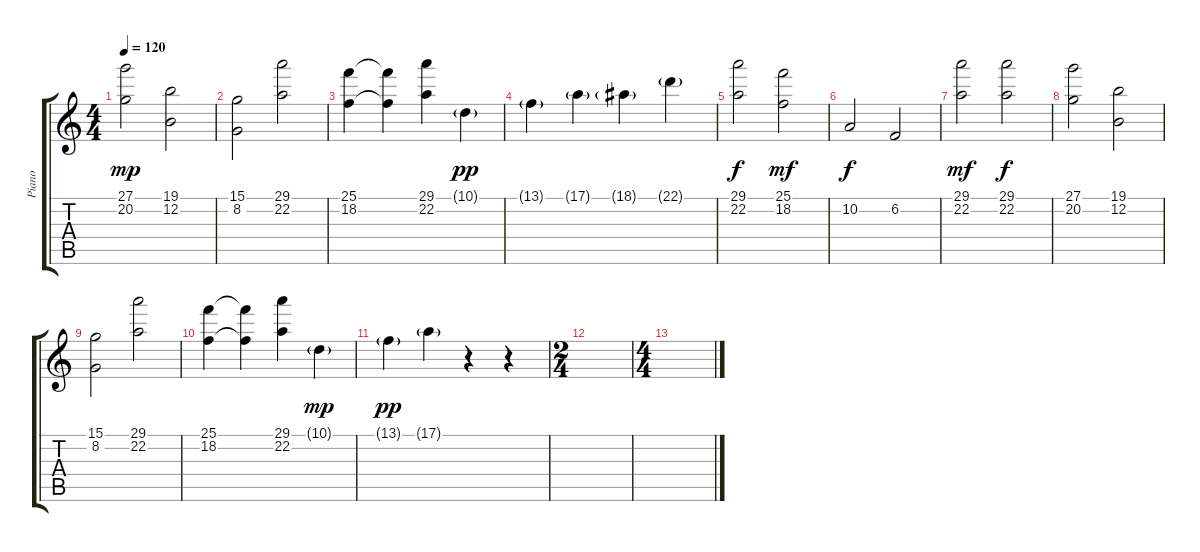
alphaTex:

\track ("Piano" "Piano") {instrument brightacousticpiano}
\staff {score tabs}
\tuning (E4 B3 G3 D3 A2 E2) {hide}
\ts (4 4)
\tempo 120
\clef g2
\ks c
(27.1 20.2).2{dy mp} (19.1 12.2).2 |
(15.1 8.2).2 (29.1 22.2).2 |
(25.1 18.2).4 (25.1{t} 18.2{t}).4 (29.1 22.2).4 10.1{g}.4{dy pp} |
13.1{g}.4 17.1{g}.4 18.1{g}.4 22.1{g}.4 |
(29.1 22.2).2{dy f} (25.1 18.2).2{dy mf} |
10.2.2{dy f} 6.2.2 |
(29.1 22.2).2{dy mf} (29.1 22.2).2{dy f} |
(27.1 20.2).2 (19.1 12.2).2 |
(15.1 8.2).2 (29.1 22.2).2 |
(25.1 18.2).4 (25.1{t} 18.2{t}).4 (29.1 22.2).4 10.1{g}.4{dy mp} |
13.1{g}.4{dy pp} 17.1{g}.4 r.4 r.4 |
\ts (2 4)
|
\ts (4 4)
